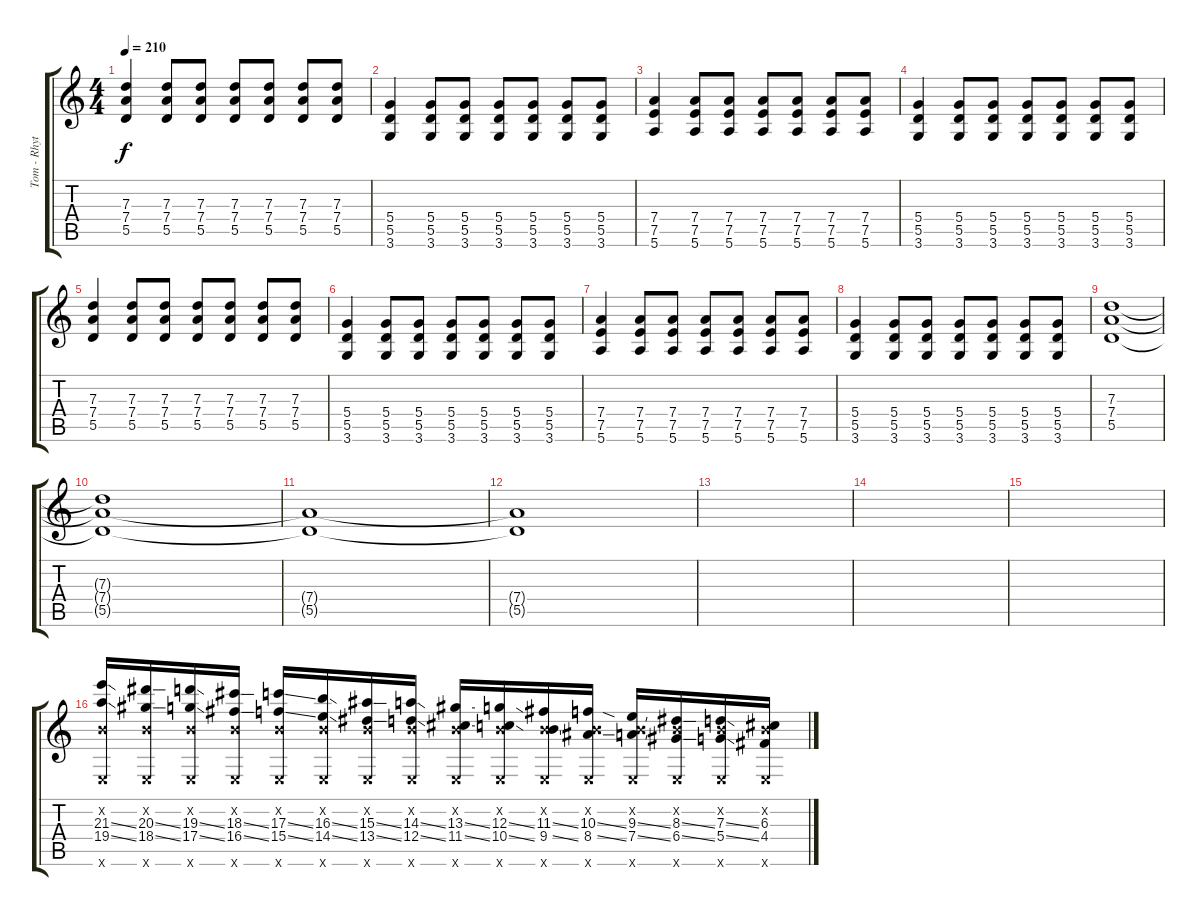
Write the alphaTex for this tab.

\track ("Tom - Rhytm Guitar Right" "Tom - Rhyt") {instrument overdrivenguitar}
\staff {score tabs}
\tuning (E4 B3 G3 D3 A2 E2) {hide}
\ts (4 4)
\tempo 210
\clef g2
\ks c
(7.3 7.4 5.5).4{dy f} (7.3 7.4 5.5).8 (7.3 7.4 5.5).8 (7.3 7.4 5.5).8 (7.3 7.4 5.5).8 (7.3 7.4 5.5).8 (7.3 7.4 5.5).8 |
(5.4 5.5 3.6).4 (5.4 5.5 3.6).8 (5.4 5.5 3.6).8 (5.4 5.5 3.6).8 (5.4 5.5 3.6).8 (5.4 5.5 3.6).8 (5.4 5.5 3.6).8 |
(7.4 7.5 5.6).4 (7.4 7.5 5.6).8 (7.4 7.5 5.6).8 (7.4 7.5 5.6).8 (7.4 7.5 5.6).8 (7.4 7.5 5.6).8 (7.4 7.5 5.6).8 |
(5.4 5.5 3.6).4 (5.4 5.5 3.6).8 (5.4 5.5 3.6).8 (5.4 5.5 3.6).8 (5.4 5.5 3.6).8 (5.4 5.5 3.6).8 (5.4 5.5 3.6).8 |
(7.3 7.4 5.5).4 (7.3 7.4 5.5).8 (7.3 7.4 5.5).8 (7.3 7.4 5.5).8 (7.3 7.4 5.5).8 (7.3 7.4 5.5).8 (7.3 7.4 5.5).8 |
(5.4 5.5 3.6).4 (5.4 5.5 3.6).8 (5.4 5.5 3.6).8 (5.4 5.5 3.6).8 (5.4 5.5 3.6).8 (5.4 5.5 3.6).8 (5.4 5.5 3.6).8 |
(7.4 7.5 5.6).4 (7.4 7.5 5.6).8 (7.4 7.5 5.6).8 (7.4 7.5 5.6).8 (7.4 7.5 5.6).8 (7.4 7.5 5.6).8 (7.4 7.5 5.6).8 |
(5.4 5.5 3.6).4 (5.4 5.5 3.6).8 (5.4 5.5 3.6).8 (5.4 5.5 3.6).8 (5.4 5.5 3.6).8 (5.4 5.5 3.6).8 (5.4 5.5 3.6).8 |
(7.3 7.4 5.5).1 |
(7.3{t} 7.4{t} 5.5{t}).1 |
(7.4{t} 5.5{t}).1 |
(7.4{t} 5.5{t}).1 |
|
|
|
(0.2{x} 21.3{ss} 19.4{ss} 0.6{x}).16 (0.2{x} 20.3{ss} 18.4{ss} 0.6{x}).16 (0.2{x} 19.3{ss} 17.4{ss} 0.6{x}).16 (0.2{x} 18.3{ss} 16.4{ss} 0.6{x}).16 (0.2{x} 17.3{ss} 15.4{ss} 0.6{x}).16 (0.2{x} 16.3{ss} 14.4{ss} 0.6{x}).16 (0.2{x} 15.3{ss} 13.4{ss} 0.6{x}).16 (0.2{x} 14.3{ss} 12.4{ss} 0.6{x}).16 (0.2{x} 13.3{ss} 11.4{ss} 0.6{x}).16 (0.2{x} 12.3{ss} 10.4{ss} 0.6{x}).16 (0.2{x} 11.3{ss} 9.4{ss} 0.6{x}).16 (0.2{x} 10.3{ss} 8.4{ss} 0.6{x}).16 (0.2{x} 9.3{ss} 7.4{ss} 0.6{x}).16 (0.2{x} 8.3{ss} 6.4{ss} 0.6{x}).16 (0.2{x} 7.3{ss} 5.4{ss} 0.6{x}).16 (0.2{x} 6.3 4.4 0.6{x}).16
